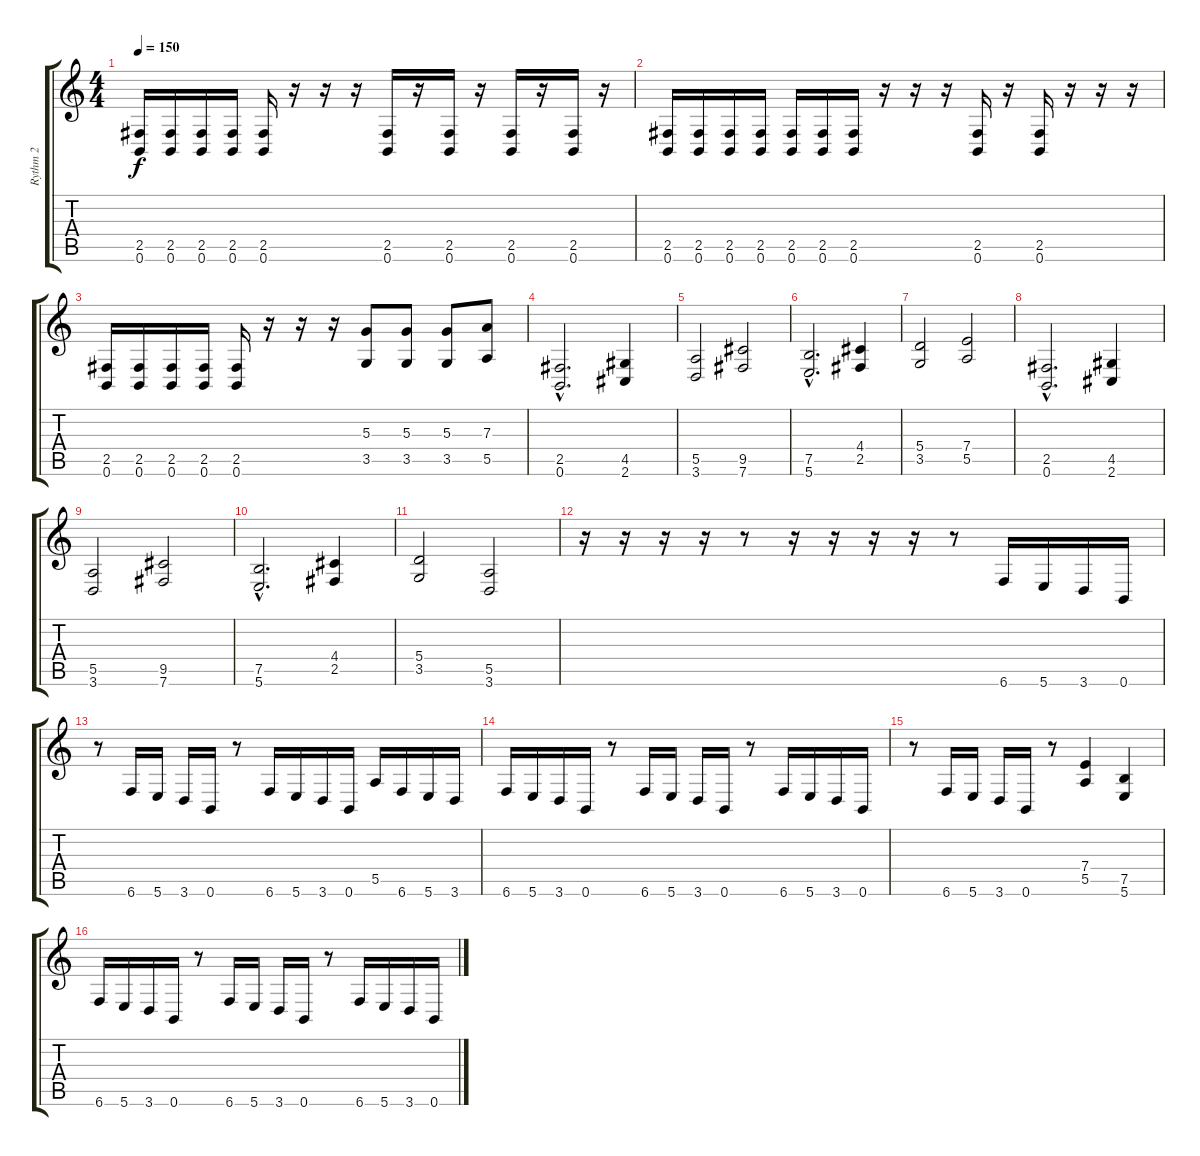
\track ("Rythm 2" "Rythm 2") {instrument distortionguitar}
\staff {score tabs}
\tuning (B3 Gb3 D3 A2 E2 B1) {hide}
\ts (4 4)
\tempo 150
\clef g2
\ks c
(2.5 0.6).16{dy f} (2.5 0.6).16 (2.5 0.6).16 (2.5 0.6).16 (2.5 0.6).16 r.16 r.16 r.16 (2.5 0.6).16 r.16 (2.5 0.6).16 r.16 (2.5 0.6).16 r.16 (2.5 0.6).16 r.16 |
(2.5 0.6).16 (2.5 0.6).16 (2.5 0.6).16 (2.5 0.6).16 (2.5 0.6).16 (2.5 0.6).16 (2.5 0.6).16 r.16 r.16 r.16 (2.5 0.6).16 r.16 (2.5 0.6).16 r.16 r.16 r.16 |
(2.5 0.6).16 (2.5 0.6).16 (2.5 0.6).16 (2.5 0.6).16 (2.5 0.6).16 r.16 r.16 r.16 (5.3 3.5).8 (5.3 3.5).8 (5.3 3.5).8 (7.3 5.5).8 |
(2.5{hac} 0.6{hac}).2{d} (4.5 2.6).4 |
(5.5 3.6).2 (9.5 7.6).2 |
(7.5{hac} 5.6{hac}).2{d} (4.4 2.5).4 |
(5.4 3.5).2 (7.4 5.5).2 |
(2.5{hac} 0.6{hac}).2{d} (4.5 2.6).4 |
(5.5 3.6).2 (9.5 7.6).2 |
(7.5{hac} 5.6{hac}).2{d} (4.4 2.5).4 |
(5.4 3.5).2 (5.5 3.6).2 |
r.16 r.16 r.16 r.16 r.8 r.16 r.16 r.16 r.16 r.8 6.6.16 5.6.16 3.6.16 0.6.16 |
r.8 6.6.16 5.6.16 3.6.16 0.6.16 r.8 6.6.16 5.6.16 3.6.16 0.6.16 5.5.16 6.6.16 5.6.16 3.6.16 |
6.6.16 5.6.16 3.6.16 0.6.16 r.8 6.6.16 5.6.16 3.6.16 0.6.16 r.8 6.6.16 5.6.16 3.6.16 0.6.16 |
r.8 6.6.16 5.6.16 3.6.16 0.6.16 r.8 (7.4 5.5).4 (7.5 5.6).4 |
6.6.16 5.6.16 3.6.16 0.6.16 r.8 6.6.16 5.6.16 3.6.16 0.6.16 r.8 6.6.16 5.6.16 3.6.16 0.6.16
